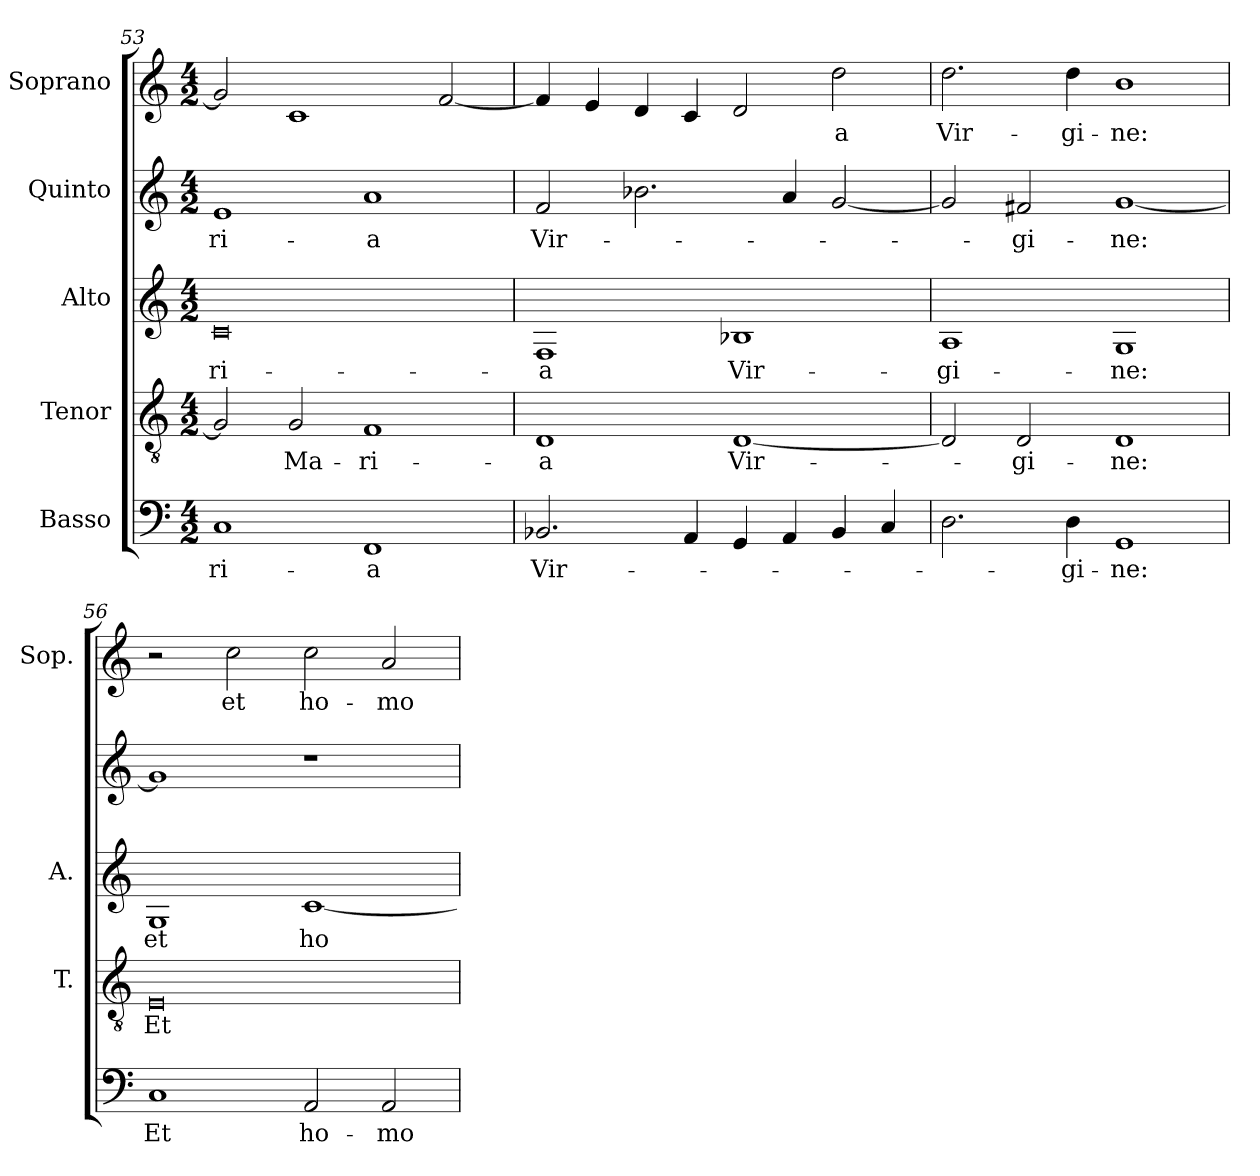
**kern	**text	**kern	**text	**kern	**text	**kern	**text	**kern	**text
*part5	*part5	*part4	*part4	*part3	*part3	*part2	*part2	*part1	*part1
*staff5	*staff5	*staff4	*staff4	*staff3	*staff3	*staff2	*staff2	*staff1	*staff1
*I"Basso	*	*I"Tenor	*	*I"Alto	*	*I"Quinto	*	*I"Soprano	*
*	*	*I'T.	*	*I'A.	*	*	*	*I'Sop.	*
*clefF4	*	*clefGv2	*	*clefG2	*	*clefG2	*	*clefG2	*
*	*	*ITrd7c12	*	*	*	*	*	*	*
*k[]	*	*k[]	*	*k[]	*	*k[]	*	*k[]	*
*C:	*	*C:	*	*C:	*	*C:	*	*C:	*
*M4/2	*	*M4/2	*	*M4/2	*	*M4/2	*	*M4/2	*
=53	=53	=53	=53	=53	=53	=53	=53	=53	=53
!	!LO:LY:b:color=#000000	!	!	!	!	!	!	!	!
!	!	!	!	!	!LO:LY:b:color=#000000	!	!	!	!
!	!	!	!	!	!	!	!LO:LY:b:color=#000000	!	!
1Ci	-ri-	2GGi/]	.	0ci	-ri-	1ei	-ri-	2gi/]	.
!	!	!	!LO:LY:b:color=#000000	!	!	!	!	!	!
.	.	2GGi/	Ma-	.	.	.	.	1ci	.
!	!LO:LY:b:color=#000000	!	!	!	!	!	!	!	!
!	!	!	!LO:LY:b:color=#000000	!	!	!	!	!	!
!	!	!	!	!	!	!	!LO:LY:b:color=#000000	!	!
1FFi	-a	1FFi	-ri-	.	.	1ai	-a	.	.
.	.	.	.	.	.	.	.	[2fi/	.
=54	=54	=54	=54	=54	=54	=54	=54	=54	=54
!	!LO:LY:b:color=#000000	!	!	!	!	!	!	!	!
!	!	!	!LO:LY:b:color=#000000	!	!	!	!	!	!
!	!	!	!	!	!LO:LY:b:color=#000000	!	!	!	!
!	!	!	!	!	!	!	!LO:LY:b:color=#000000	!	!
2.BB-Xi/	Vir-	1DDi	-a	1Fi	-a	2fi/	Vir-	4fi/]	.
.	.	.	.	.	.	.	.	4ei/	.
.	.	.	.	.	.	2.b-Xi\	.	4di/	.
4AAi/	.	.	.	.	.	.	.	4ci/	.
!	!	!	!LO:LY:b:color=#000000	!	!	!	!	!	!
!	!	!	!	!	!LO:LY:b:color=#000000	!	!	!	!
4GGi/	.	[1DDi	Vir-	1B-Xi	Vir-	.	.	2di/	.
4AAi/	.	.	.	.	.	4ai/	.	.	.
!	!	!	!	!	!	!	!	!	!LO:LY:b:color=#000000
4BB-i/	.	.	.	.	.	[2gi/	.	2ddi\	-a
4Ci/	.	.	.	.	.	.	.	.	.
=55	=55	=55	=55	=55	=55	=55	=55	=55	=55
!	!	!	!	!	!LO:LY:b:color=#000000	!	!	!	!
!	!	!	!	!	!	!	!	!	!LO:LY:b:color=#000000
2.Di\	.	2DDi/]	.	1Ai	-gi-	2gi/]	.	2.ddi\	Vir-
!	!	!	!LO:LY:b:color=#000000	!	!	!	!	!	!
!	!	!	!	!	!	!	!LO:LY:b:color=#000000	!	!
.	.	2DDi/	-gi-	.	.	2f#Xi/	-gi-	.	.
!	!LO:LY:b:color=#000000	!	!	!	!	!	!	!	!
!	!	!	!	!	!	!	!	!	!LO:LY:b:color=#000000
4Di\	-gi-	.	.	.	.	.	.	4ddi\	-gi-
!	!LO:LY:b:color=#000000	!	!	!	!	!	!	!	!
!	!	!	!LO:LY:b:color=#000000	!	!	!	!	!	!
!	!	!	!	!	!LO:LY:b:color=#000000	!	!	!	!
!	!	!	!	!	!	!	!LO:LY:b:color=#000000	!	!
!	!	!	!	!	!	!	!	!	!LO:LY:b:color=#000000
1GGi	-ne:	1DDi	-ne:	1Gi	-ne:	[1gi	-ne:	1bi	-ne:
!!LO:LB:g=z
=56	=56	=56	=56	=56	=56	=56	=56	=56	=56
!	!LO:LY:b:color=#000000	!	!	!	!	!	!	!	!
!	!	!	!LO:LY:b:color=#000000	!	!	!	!	!	!
!	!	!	!	!	!LO:LY:b:color=#000000	!	!	!	!
1Ci	Et	0EEi	Et	1Gi	et	1gi]	.	2r	.
!	!	!	!	!	!	!	!	!	!LO:LY:b:color=#000000
.	.	.	.	.	.	.	.	2cci\	et
!	!LO:LY:b:color=#000000	!	!	!	!	!	!	!	!
!	!	!	!	!	!LO:LY:b:color=#000000	!	!	!	!
!	!	!	!	!	!	!	!	!	!LO:LY:b:color=#000000
2AAi/	ho-	.	.	[1ci	ho-	1r	.	2cci\	ho-
!	!LO:LY:b:color=#000000	!	!	!	!	!	!	!	!
!	!	!	!	!	!	!	!	!	!LO:LY:b:color=#000000
2AAi/	-mo	.	.	.	.	.	.	2ai/	-mo
=	=	=	=	=	=	=	=	=	=
*-	*-	*-	*-	*-	*-	*-	*-	*-	*-
